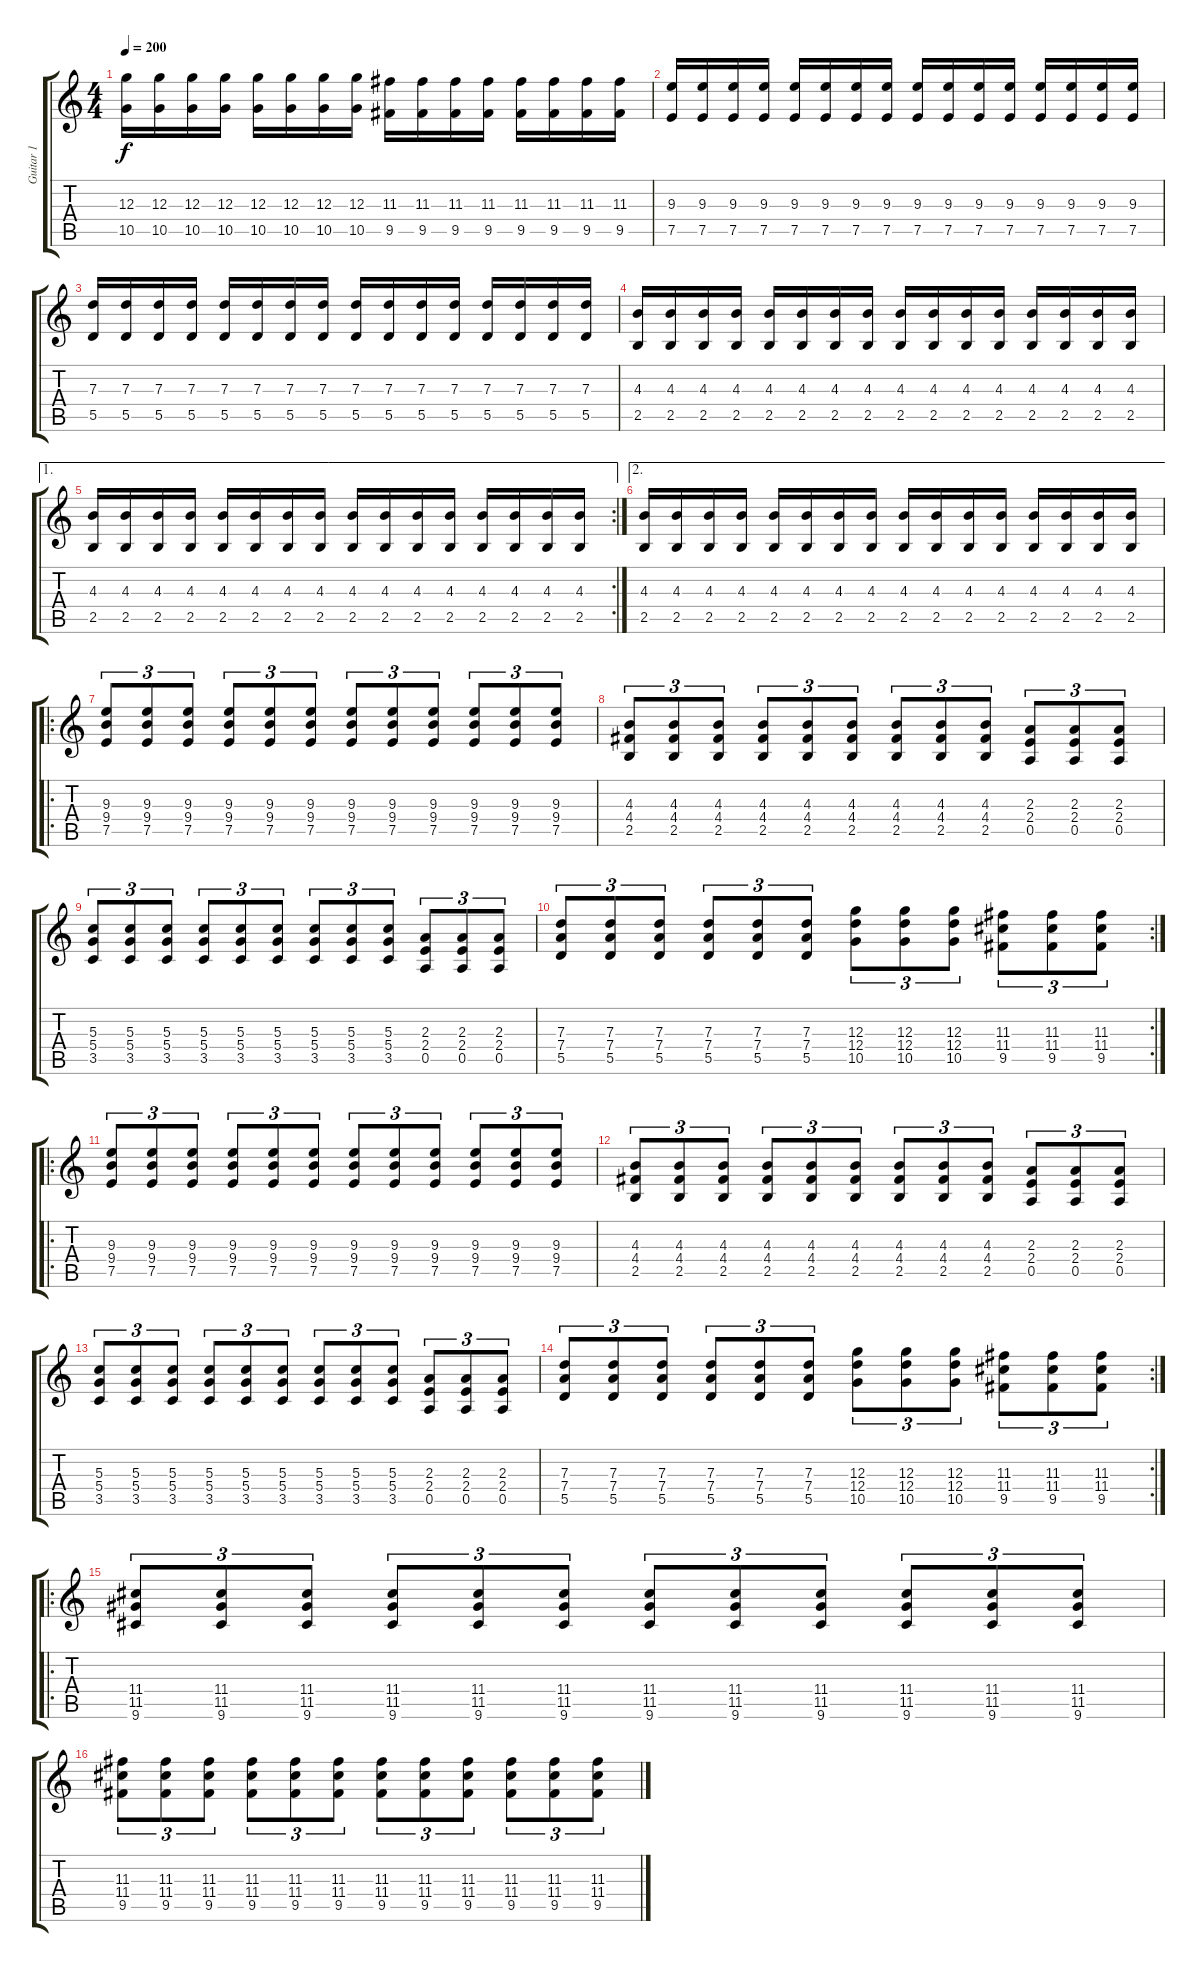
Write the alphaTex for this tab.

\track ("Guitar 1" "Guitar 1") {instrument overdrivenguitar}
\staff {score tabs}
\tuning (E4 B3 G3 D3 A2 E2) {hide}
\ts (4 4)
\tempo 200
\clef g2
\ks c
(12.3 10.5).16{dy f} (12.3 10.5).16 (12.3 10.5).16 (12.3 10.5).16 (12.3 10.5).16 (12.3 10.5).16 (12.3 10.5).16 (12.3 10.5).16 (11.3 9.5).16 (11.3 9.5).16 (11.3 9.5).16 (11.3 9.5).16 (11.3 9.5).16 (11.3 9.5).16 (11.3 9.5).16 (11.3 9.5).16 |
(9.3 7.5).16 (9.3 7.5).16 (9.3 7.5).16 (9.3 7.5).16 (9.3 7.5).16 (9.3 7.5).16 (9.3 7.5).16 (9.3 7.5).16 (9.3 7.5).16 (9.3 7.5).16 (9.3 7.5).16 (9.3 7.5).16 (9.3 7.5).16 (9.3 7.5).16 (9.3 7.5).16 (9.3 7.5).16 |
(7.3 5.5).16 (7.3 5.5).16 (7.3 5.5).16 (7.3 5.5).16 (7.3 5.5).16 (7.3 5.5).16 (7.3 5.5).16 (7.3 5.5).16 (7.3 5.5).16 (7.3 5.5).16 (7.3 5.5).16 (7.3 5.5).16 (7.3 5.5).16 (7.3 5.5).16 (7.3 5.5).16 (7.3 5.5).16 |
(4.3 2.5).16 (4.3 2.5).16 (4.3 2.5).16 (4.3 2.5).16 (4.3 2.5).16 (4.3 2.5).16 (4.3 2.5).16 (4.3 2.5).16 (4.3 2.5).16 (4.3 2.5).16 (4.3 2.5).16 (4.3 2.5).16 (4.3 2.5).16 (4.3 2.5).16 (4.3 2.5).16 (4.3 2.5).16 |
\ae 1
\rc 2
(4.3 2.5).16 (4.3 2.5).16 (4.3 2.5).16 (4.3 2.5).16 (4.3 2.5).16 (4.3 2.5).16 (4.3 2.5).16 (4.3 2.5).16 (4.3 2.5).16 (4.3 2.5).16 (4.3 2.5).16 (4.3 2.5).16 (4.3 2.5).16 (4.3 2.5).16 (4.3 2.5).16 (4.3 2.5).16 |
\ae 2
(4.3 2.5).16 (4.3 2.5).16 (4.3 2.5).16 (4.3 2.5).16 (4.3 2.5).16 (4.3 2.5).16 (4.3 2.5).16 (4.3 2.5).16 (4.3 2.5).16 (4.3 2.5).16 (4.3 2.5).16 (4.3 2.5).16 (4.3 2.5).16 (4.3 2.5).16 (4.3 2.5).16 (4.3 2.5).16 |
\ro
(9.3 9.4 7.5).8{tu (3 2)} (9.3 9.4 7.5).8{tu (3 2)} (9.3 9.4 7.5).8{tu (3 2)} (9.3 9.4 7.5).8{tu (3 2)} (9.3 9.4 7.5).8{tu (3 2)} (9.3 9.4 7.5).8{tu (3 2)} (9.3 9.4 7.5).8{tu (3 2)} (9.3 9.4 7.5).8{tu (3 2)} (9.3 9.4 7.5).8{tu (3 2)} (9.3 9.4 7.5).8{tu (3 2)} (9.3 9.4 7.5).8{tu (3 2)} (9.3 9.4 7.5).8{tu (3 2)} |
(4.3 4.4 2.5).8{tu (3 2)} (4.3 4.4 2.5).8{tu (3 2)} (4.3 4.4 2.5).8{tu (3 2)} (4.3 4.4 2.5).8{tu (3 2)} (4.3 4.4 2.5).8{tu (3 2)} (4.3 4.4 2.5).8{tu (3 2)} (4.3 4.4 2.5).8{tu (3 2)} (4.3 4.4 2.5).8{tu (3 2)} (4.3 4.4 2.5).8{tu (3 2)} (2.3 2.4 0.5).8{tu (3 2)} (2.3 2.4 0.5).8{tu (3 2)} (2.3 2.4 0.5).8{tu (3 2)} |
(5.3 5.4 3.5).8{tu (3 2)} (5.3 5.4 3.5).8{tu (3 2)} (5.3 5.4 3.5).8{tu (3 2)} (5.3 5.4 3.5).8{tu (3 2)} (5.3 5.4 3.5).8{tu (3 2)} (5.3 5.4 3.5).8{tu (3 2)} (5.3 5.4 3.5).8{tu (3 2)} (5.3 5.4 3.5).8{tu (3 2)} (5.3 5.4 3.5).8{tu (3 2)} (2.3 2.4 0.5).8{tu (3 2)} (2.3 2.4 0.5).8{tu (3 2)} (2.3 2.4 0.5).8{tu (3 2)} |
\rc 2
(7.3 7.4 5.5).8{tu (3 2)} (7.3 7.4 5.5).8{tu (3 2)} (7.3 7.4 5.5).8{tu (3 2)} (7.3 7.4 5.5).8{tu (3 2)} (7.3 7.4 5.5).8{tu (3 2)} (7.3 7.4 5.5).8{tu (3 2)} (12.3 12.4 10.5).8{tu (3 2)} (12.3 12.4 10.5).8{tu (3 2)} (12.3 12.4 10.5).8{tu (3 2)} (11.3 11.4 9.5).8{tu (3 2)} (11.3 11.4 9.5).8{tu (3 2)} (11.3 11.4 9.5).8{tu (3 2)} |
\ro
(9.3 9.4 7.5).8{tu (3 2)} (9.3 9.4 7.5).8{tu (3 2)} (9.3 9.4 7.5).8{tu (3 2)} (9.3 9.4 7.5).8{tu (3 2)} (9.3 9.4 7.5).8{tu (3 2)} (9.3 9.4 7.5).8{tu (3 2)} (9.3 9.4 7.5).8{tu (3 2)} (9.3 9.4 7.5).8{tu (3 2)} (9.3 9.4 7.5).8{tu (3 2)} (9.3 9.4 7.5).8{tu (3 2)} (9.3 9.4 7.5).8{tu (3 2)} (9.3 9.4 7.5).8{tu (3 2)} |
(4.3 4.4 2.5).8{tu (3 2)} (4.3 4.4 2.5).8{tu (3 2)} (4.3 4.4 2.5).8{tu (3 2)} (4.3 4.4 2.5).8{tu (3 2)} (4.3 4.4 2.5).8{tu (3 2)} (4.3 4.4 2.5).8{tu (3 2)} (4.3 4.4 2.5).8{tu (3 2)} (4.3 4.4 2.5).8{tu (3 2)} (4.3 4.4 2.5).8{tu (3 2)} (2.3 2.4 0.5).8{tu (3 2)} (2.3 2.4 0.5).8{tu (3 2)} (2.3 2.4 0.5).8{tu (3 2)} |
(5.3 5.4 3.5).8{tu (3 2)} (5.3 5.4 3.5).8{tu (3 2)} (5.3 5.4 3.5).8{tu (3 2)} (5.3 5.4 3.5).8{tu (3 2)} (5.3 5.4 3.5).8{tu (3 2)} (5.3 5.4 3.5).8{tu (3 2)} (5.3 5.4 3.5).8{tu (3 2)} (5.3 5.4 3.5).8{tu (3 2)} (5.3 5.4 3.5).8{tu (3 2)} (2.3 2.4 0.5).8{tu (3 2)} (2.3 2.4 0.5).8{tu (3 2)} (2.3 2.4 0.5).8{tu (3 2)} |
\rc 2
(7.3 7.4 5.5).8{tu (3 2)} (7.3 7.4 5.5).8{tu (3 2)} (7.3 7.4 5.5).8{tu (3 2)} (7.3 7.4 5.5).8{tu (3 2)} (7.3 7.4 5.5).8{tu (3 2)} (7.3 7.4 5.5).8{tu (3 2)} (12.3 12.4 10.5).8{tu (3 2)} (12.3 12.4 10.5).8{tu (3 2)} (12.3 12.4 10.5).8{tu (3 2)} (11.3 11.4 9.5).8{tu (3 2)} (11.3 11.4 9.5).8{tu (3 2)} (11.3 11.4 9.5).8{tu (3 2)} |
\ro
(11.4 11.5 9.6).8{tu (3 2)} (11.4 11.5 9.6).8{tu (3 2)} (11.4 11.5 9.6).8{tu (3 2)} (11.4 11.5 9.6).8{tu (3 2)} (11.4 11.5 9.6).8{tu (3 2)} (11.4 11.5 9.6).8{tu (3 2)} (11.4 11.5 9.6).8{tu (3 2)} (11.4 11.5 9.6).8{tu (3 2)} (11.4 11.5 9.6).8{tu (3 2)} (11.4 11.5 9.6).8{tu (3 2)} (11.4 11.5 9.6).8{tu (3 2)} (11.4 11.5 9.6).8{tu (3 2)} |
(11.3 11.4 9.5).8{tu (3 2)} (11.3 11.4 9.5).8{tu (3 2)} (11.3 11.4 9.5).8{tu (3 2)} (11.3 11.4 9.5).8{tu (3 2)} (11.3 11.4 9.5).8{tu (3 2)} (11.3 11.4 9.5).8{tu (3 2)} (11.3 11.4 9.5).8{tu (3 2)} (11.3 11.4 9.5).8{tu (3 2)} (11.3 11.4 9.5).8{tu (3 2)} (11.3 11.4 9.5).8{tu (3 2)} (11.3 11.4 9.5).8{tu (3 2)} (11.3 11.4 9.5).8{tu (3 2)}
